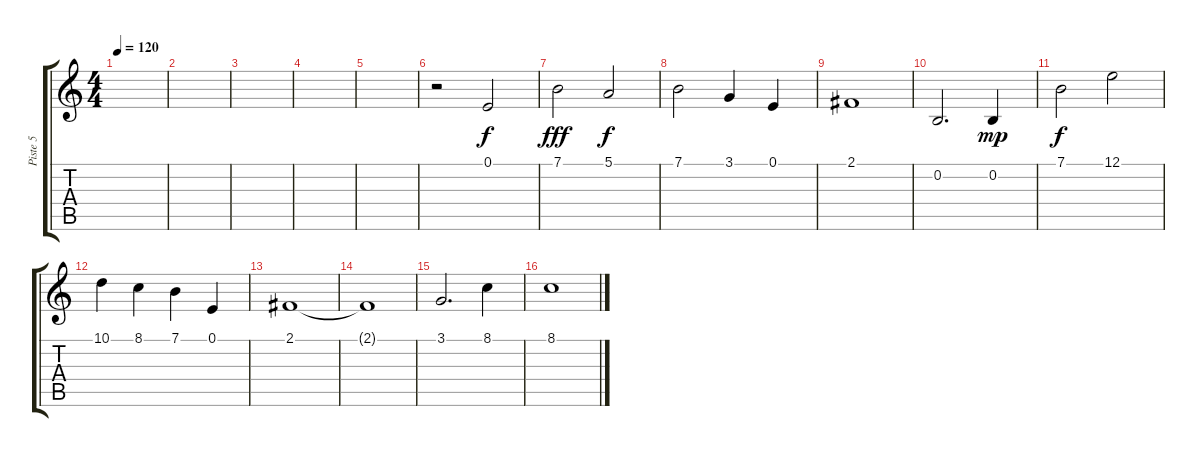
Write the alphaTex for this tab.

\track ("Piste 5" "Piste 5") {instrument stringensemble2}
\staff {score tabs}
\tuning (E4 B3 G3 D3 A2 E2) {hide}
\ts (4 4)
\tempo 120
\clef g2
\ks c
|
|
|
|
|
r.2 0.1.2 |
7.1.2{dy fff} 5.1.2{dy f} |
7.1.2 3.1.4 0.1.4 |
2.1.1 |
0.2.2{d} 0.2.4{dy mp} |
7.1.2{dy f} 12.1.2 |
10.1.4 8.1.4 7.1.4 0.1.4 |
2.1.1 |
2.1{t}.1 |
3.1.2{d} 8.1.4 |
8.1.1
